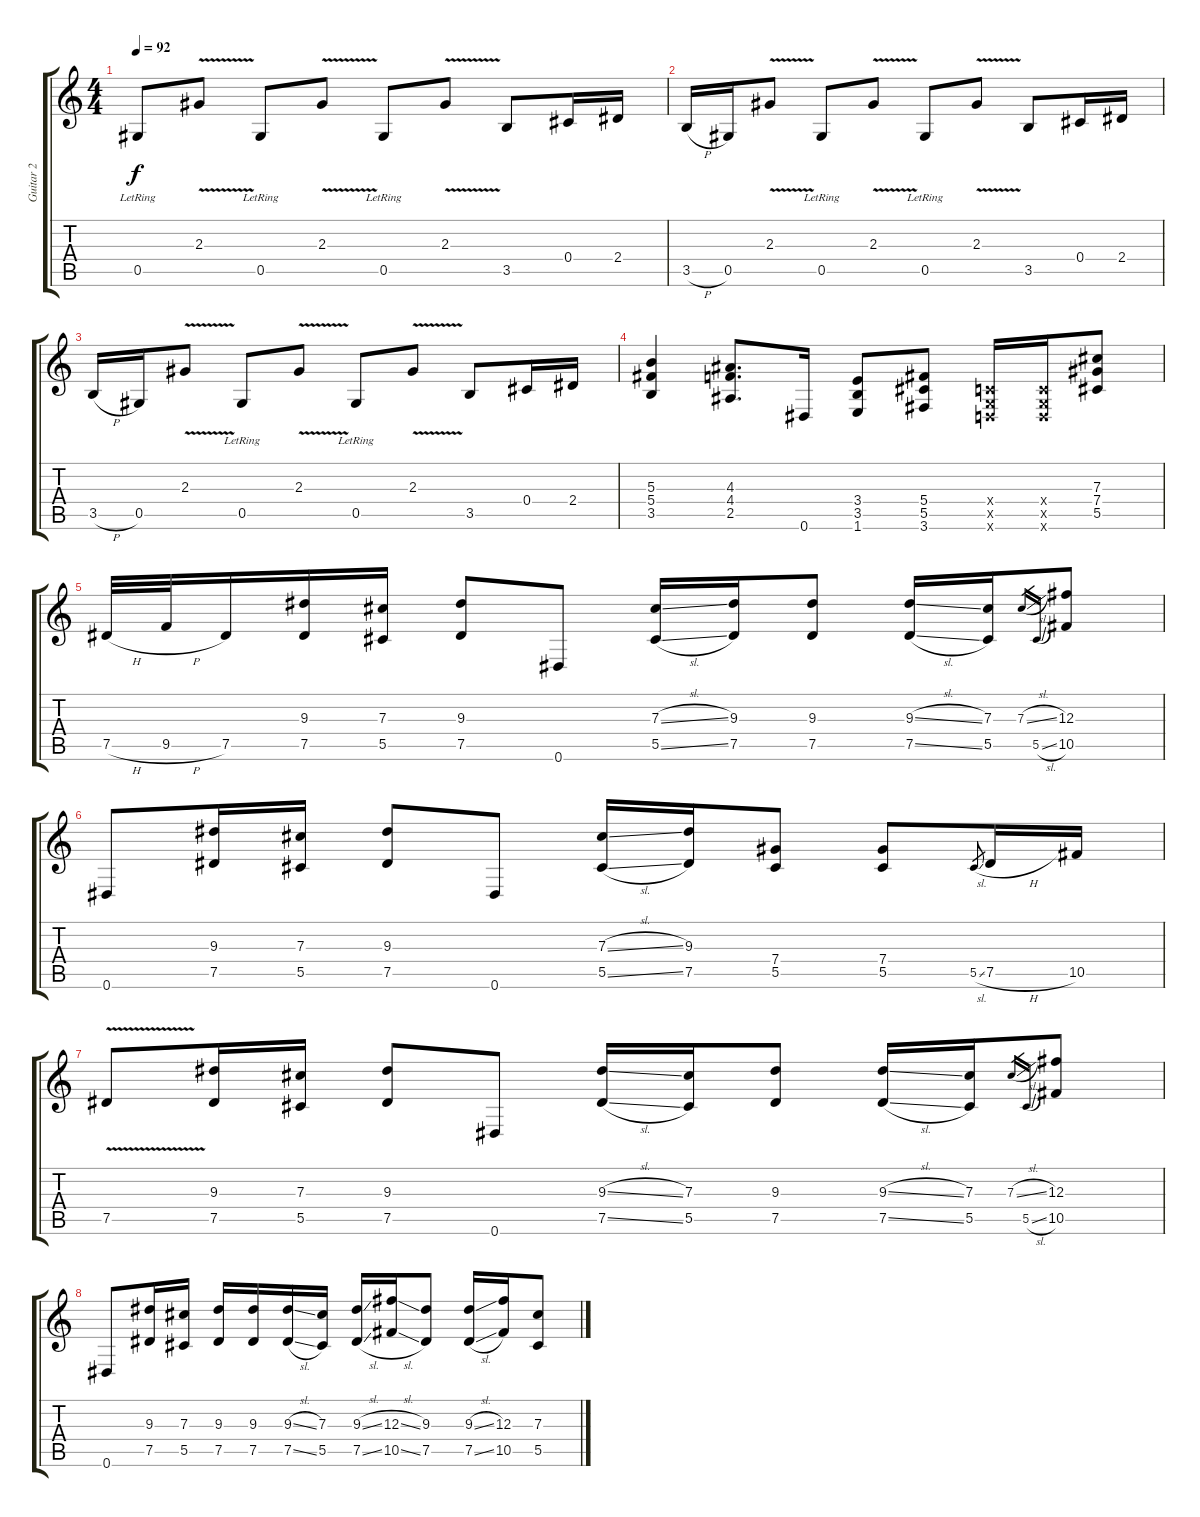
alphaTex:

\track ("Guitar 2" "Guitar 2") {instrument distortionguitar}
\staff {score tabs}
\tuning (Eb4 Bb3 Gb3 Db3 Ab2 Eb2) {hide}
\ts (4 4)
\tempo 92
\clef g2
\ks c
0.5{lr}.8{dy f} 2.3{v}.8 0.5{lr}.8 2.3{v}.8 0.5{lr}.8 2.3{v}.8 3.5.8 0.4.16 2.4.16 |
3.5{h}.16 0.5.16 2.3{v}.8 0.5{lr}.8 2.3{v}.8 0.5{lr}.8 2.3{v}.8 3.5.8 0.4.16 2.4.16 |
3.5{h}.16 0.5.16 2.3{v}.8 0.5{lr}.8 2.3{v}.8 0.5{lr}.8 2.3{v}.8 3.5.8 0.4.16 2.4.16 |
(5.3 5.4 3.5).4 (4.3 4.4 2.5).8{d} 0.6.16 (3.4 3.5 1.6).8 (5.4 5.5 3.6).8 (-1.4{x} -1.5{x} -1.6{x}).16 (-1.4{x} -1.5{x} -1.6{x}).16 (7.3 7.4 5.5).8 |
7.5{h}.32 9.5{h}.32 7.5.16 (9.3 7.5).16 (7.3 5.5).16 (9.3 7.5).8 0.6.8 (7.3{sl} 5.5{sl}).16 (9.3 7.5).16 (9.3 7.5).8 (9.3{sl} 7.5{sl}).16 (7.3 5.5).16 7.3{sl}.16{gr} 5.5{sl}.16{gr} (12.3 10.5).8 |
0.6.8 (9.3 7.5).16 (7.3 5.5).16 (9.3 7.5).8 0.6.8 (7.3{sl} 5.5{sl}).16 (9.3 7.5).16 (7.4 5.5).8 (7.4 5.5).8 5.5{sl}.8{gr} 7.5{h}.16 10.5.16 |
7.5{v}.8 (9.3 7.5).16 (7.3 5.5).16 (9.3 7.5).8 0.6.8 (9.3{sl} 7.5{sl}).16 (7.3 5.5).16 (9.3 7.5).8 (9.3{sl} 7.5{sl}).16 (7.3 5.5).16 7.3{sl}.16{gr} 5.5{sl}.16{gr} (12.3 10.5).8 |
0.6.8 (9.3 7.5).16 (7.3 5.5).16 (9.3 7.5).16 (9.3 7.5).16 (9.3{sl} 7.5{sl}).16 (7.3 5.5).16 (9.3{sl} 7.5{sl}).16 (12.3{sl} 10.5{sl}).16 (9.3 7.5).8 (9.3{sl} 7.5{sl}).16 (12.3 10.5).16 (7.3 5.5).8
